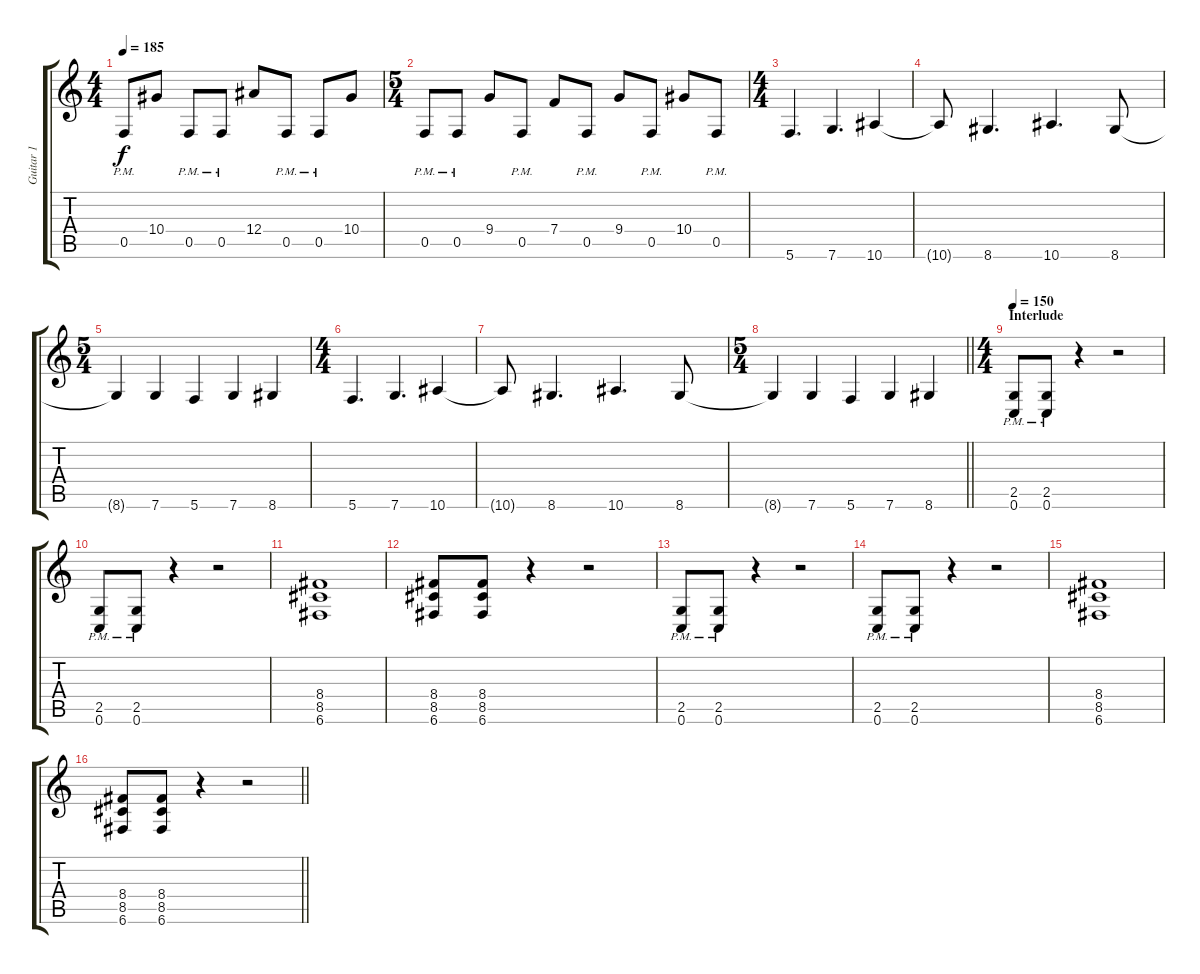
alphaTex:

\track ("Guitar 1" "Guitar 1") {instrument distortionguitar}
\staff {score tabs}
\tuning (C4 G3 Eb3 Bb2 F2 C2) {hide}
\ts (4 4)
\tempo 185
\clef g2
\ks c
0.5{pm}.8{dy f} 10.4.8 0.5{pm}.8 0.5{pm}.8 12.4.8 0.5{pm}.8 0.5{pm}.8 10.4.8 |
\ts (5 4)
0.5{pm}.8 0.5{pm}.8 9.4.8 0.5{pm}.8 7.4.8 0.5{pm}.8 9.4.8 0.5{pm}.8 10.4.8 0.5{pm}.8 |
\ts (4 4)
5.6.4{d} 7.6.4{d} 10.6.4 |
10.6{t}.8 8.6.4{d} 10.6.4{d} 8.6.8 |
\ts (5 4)
8.6{t}.4 7.6.4 5.6.4 7.6.4 8.6.4 |
\ts (4 4)
5.6.4{d} 7.6.4{d} 10.6.4 |
10.6{t}.8 8.6.4{d} 10.6.4{d} 8.6.8 |
\ts (5 4)
\barLineRight lightlight
8.6{t}.4 7.6.4 5.6.4 7.6.4 8.6.4 |
\ts (4 4)
\section ("" "Interlude")
\tempo 150
(2.5{pm} 0.6{pm}).8 (2.5{pm} 0.6{pm}).8 r.4 r.2 |
(2.5{pm} 0.6{pm}).8 (2.5{pm} 0.6{pm}).8 r.4 r.2 |
(8.4 8.5 6.6).1 |
(8.4 8.5 6.6).8 (8.4 8.5 6.6).8 r.4 r.2 |
(2.5{pm} 0.6{pm}).8 (2.5{pm} 0.6{pm}).8 r.4 r.2 |
(2.5{pm} 0.6{pm}).8 (2.5{pm} 0.6{pm}).8 r.4 r.2 |
(8.4 8.5 6.6).1 |
\barLineRight lightlight
(8.4 8.5 6.6).8 (8.4 8.5 6.6).8 r.4 r.2
